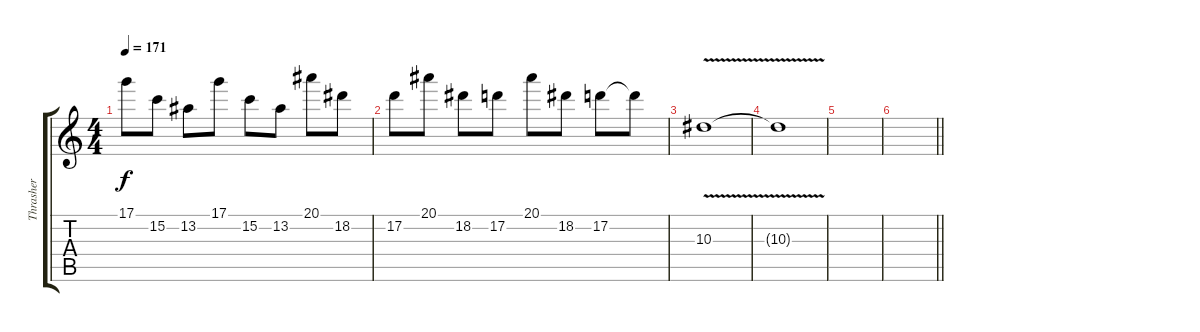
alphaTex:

\track ("Thrasher" "Thrasher") {instrument distortionguitar}
\staff {score tabs}
\tuning (D4 A3 F3 C3 G2 C2) {hide}
\ts (4 4)
\tempo 171
\clef g2
\ks c
17.1.8{dy f} 15.2.8 13.2.8 17.1.8 15.2.8 13.2.8 20.1.8 18.2.8 |
17.2.8 20.1.8 18.2.8 17.2.8 20.1.8 18.2.8 17.2.8 17.2{t}.8 |
10.3{v}.1{volume 9} |
10.3{t}.1 |
|
\barLineRight lightlight
